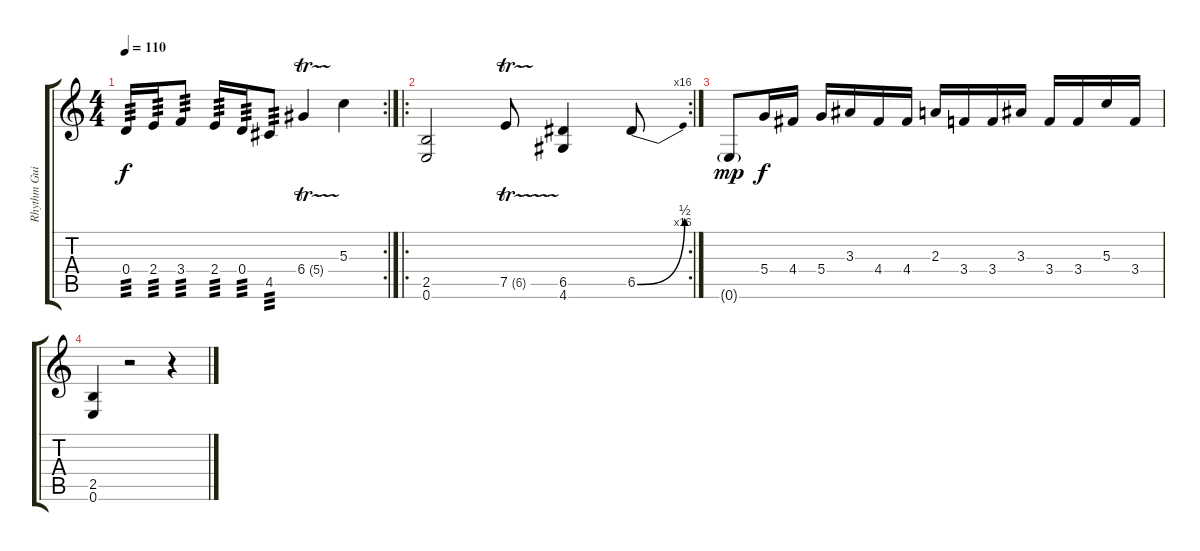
\track ("Rhythm Guitar" "Rhythm Gui") {instrument distortionguitar}
\staff {score tabs}
\tuning (E4 B3 G3 D3 A2 E2) {hide}
\rc 2
\ts (4 4)
\tempo 110
\clef g2
\ks c
0.4.16{tp 3 dy f} 2.4.16{tp 3} 3.4.8{tp 3} 2.4.16{tp 3} 0.4.16{tp 3} 4.5.8{tp 3} 6.4{tr (5 32)}.4 5.3.4 |
\ro
\rc 16
(2.5 0.6).2 7.5{tr (6 32)}.8 (6.5 4.6).4 6.5{be (bend 0 0 60 2)}.8 |
0.6{g}.8{dy mp} 5.4.16{dy f} 4.4.16 5.4.16 3.3.16 4.4.16 4.4.16 2.3.16 3.4.16 3.4.16 3.3.16 3.4.16 3.4.16 5.3.16 3.4.16 |
(2.5 0.6).4 r.2 r.4
